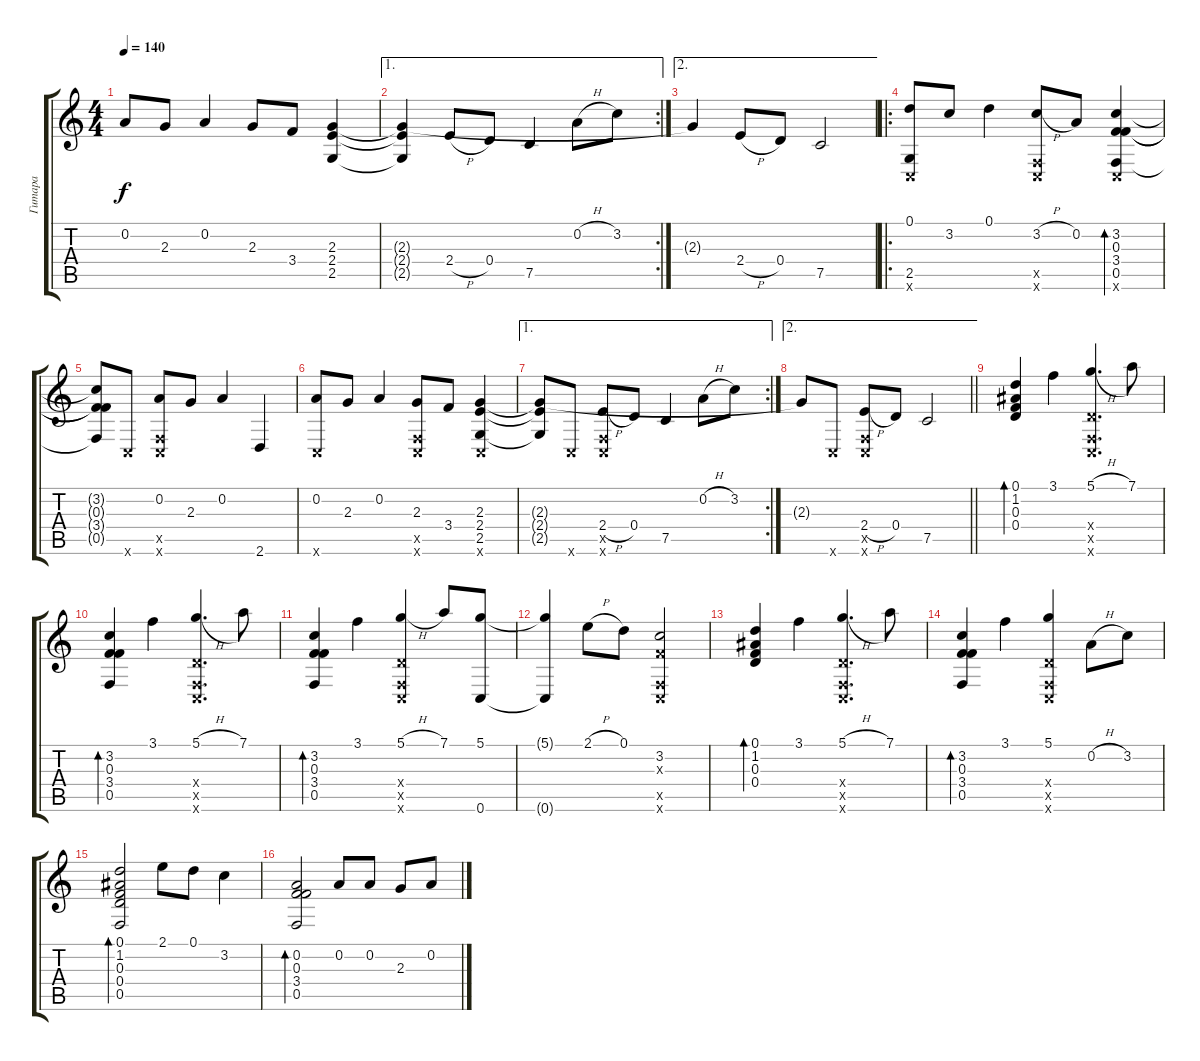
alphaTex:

\track ("Гитара" "Гитара") {instrument acousticguitarsteel}
\staff {score tabs}
\tuning (D4 A3 F3 D3 F2 C2) {hide}
\ts (4 4)
\tempo 140
\clef g2
\ks c
0.2.8{dy f} 2.3.8 0.2.4 2.3.8 3.4.8 (2.3 2.4 2.5).4 |
\ae 1
\rc 2
(2.3{t} 2.4{t} 2.5{t}).4 2.4{h}.8 0.4.8 7.5.4 0.2{h}.8 3.2.8 |
\ae 2
2.3{t}.4 2.4{h}.8 0.4.8 7.5.2 |
\ro
(0.1 2.5 0.6{x}).8 3.2.8 0.1.4 (3.2{h} 0.5{x} 0.6{x}).8 0.2.8 (3.2 0.3 3.4 0.5 0.6{x}).4{bd 120} |
(3.2{t} 0.3{t} 3.4{t} 0.5{t}).8 0.6{x}.8 (0.2 0.5{x} 0.6{x}).8 2.3.8 0.2.4 2.6.4 |
(0.2 0.6{x}).8 2.3.8 0.2.4 (2.3 0.5{x} 0.6{x}).8 3.4.8 (2.3 2.4 2.5 0.6{x}).4 |
\ae 1
\rc 2
(2.3{t} 2.4{t} 2.5{t}).8 0.6{x}.8 (2.4{h} 0.5{x} 0.6{x}).8 0.4.8 7.5.4 0.2{h}.8 3.2.8 |
\ae 2
\barLineRight lightlight
2.3{t}.8 0.6{x}.8 (2.4{h} 0.5{x} 0.6{x}).8 0.4.8 7.5.2 |
(0.1 1.2 0.3 0.4).4{bd 120} 3.1.4 (5.1{h} 0.4{x} 0.5{x} 0.6{x}).4{d} 7.1.8 |
(3.2 0.3 3.4 0.5).4{bd 120} 3.1.4 (5.1{h} 0.4{x} 0.5{x} 0.6{x}).4{d} 7.1.8 |
(3.2 0.3 3.4 0.5).4{bd 120} 3.1.4 (5.1{h} 0.4{x} 0.5{x} 0.6{x}).4 7.1.8 (5.1 0.6).8 |
(5.1{t} 0.6{t}).4 2.1{h}.8 0.1.8 (3.2 0.3{x} 0.5{x} 0.6{x}).2 |
(0.1 1.2 0.3 0.4).4{bd 120} 3.1.4 (5.1{h} 0.4{x} 0.5{x} 0.6{x}).4{d} 7.1.8 |
(3.2 0.3 3.4 0.5).4{bd 120} 3.1.4 (5.1 0.4{x} 0.5{x} 0.6{x}).4 0.2{h}.8 3.2.8 |
(0.1 1.2 0.3 0.4 0.5).2{bd 120} 2.1.8 0.1.8 3.2.4 |
(0.2 0.3 3.4 0.5).2{bd 120} 0.2.8 0.2.8 2.3.8 0.2.8
